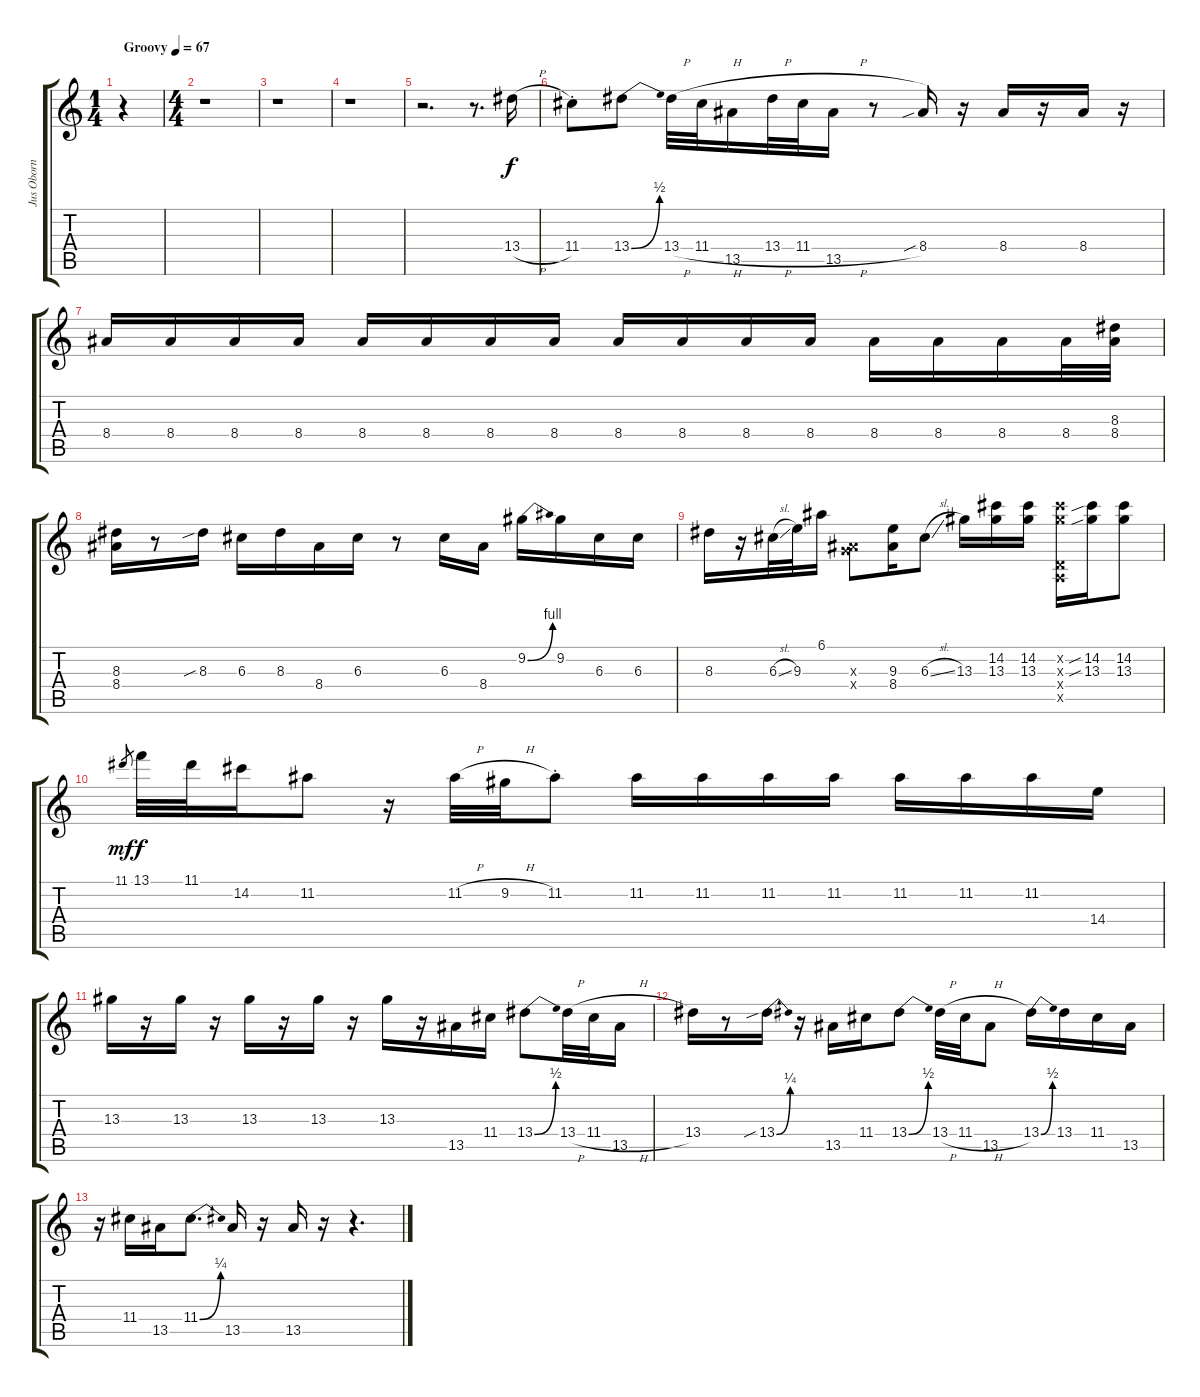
\track ("Jus Oborn" "Jus Oborn") {instrument electricguitarjazz}
\staff {score tabs}
\tuning (E4 B3 G3 D3 A2 E2) {hide}
\ts (1 4)
\tempo (67 "Groovy")
\clef g2
\ks c
r.4{dy f instrument electricguitarjazz} |
\ts (4 4)
r.1 |
r.1 |
r.1 |
r.2{d} r.8{d} 13.4{h}.16 |
11.4{st}.8 13.4{be (bend 0 0 60 2)}.8 13.4{h}.32 11.4{h}.32 13.5.16 13.4{h}.32 11.4{h}.32 13.5.16 r.8 8.4{sib}.16 r.16 8.4.16 r.16 8.4.16 r.16 |
8.4.16 8.4.16 8.4.16 8.4.16 8.4.16 8.4.16 8.4.16 8.4.16 8.4.16 8.4.16 8.4.16 8.4.16 8.4.16 8.4.16 8.4.16 8.4.32 (8.3 8.4).32 |
(8.3 8.4).16 r.8 8.3{sib}.16 6.3.16 8.3.16 8.4.16 6.3.16 r.8 6.3.16 8.4.16 9.2{be (bend 0 0 60 4)}.16 9.2.16 6.3.16 6.3.16 |
8.3.16 r.16 6.3{sl}.32 9.3.32 6.1.16 (0.3{x} 8.4{x}).8 (9.3 8.4).16 6.3{sl}.8 13.3.16 (14.2 13.3).16 (14.2 13.3).16 (14.2{x} 13.3{x} 0.4{x} 0.5{x}).16 (14.2{sib} 13.3{sib}).16 (14.2 13.3).8 |
11.1.8{gr dy mf} 13.1.32{dy f volume 0} 11.1.32 14.2.16 11.2.8 r.16 11.2{h}.32 9.2{h}.32 11.2{st}.8 11.2.16 11.2.16 11.2.16 11.2.16 11.2.16 11.2.16 11.2.16 14.4.16 |
13.3.16 r.16 13.3.16 r.16 13.3.16 r.16 13.3.16 r.16 13.3.16 r.16 13.5.16 11.4.16 13.4{be (bend 0 0 60 2)}.8 13.4{h}.32 11.4{h}.32 13.5.16 |
13.4.16 r.8 13.4{be (bend 0 0 60 1) sib}.16 r.16 13.5.16 11.4.16 13.4{be (bend 0 0 60 2)}.8 13.4{h}.32 11.4{h}.32 13.5.8 13.4{be (bend 0 0 60 2)}.16 13.4.16 11.4.16 13.5.16 |
r.16 11.4.16 13.5.16 11.4{be (bend 0 0 60 1)}.8{d} 13.5.16 r.16 13.5.16 r.16 r.4{d}
